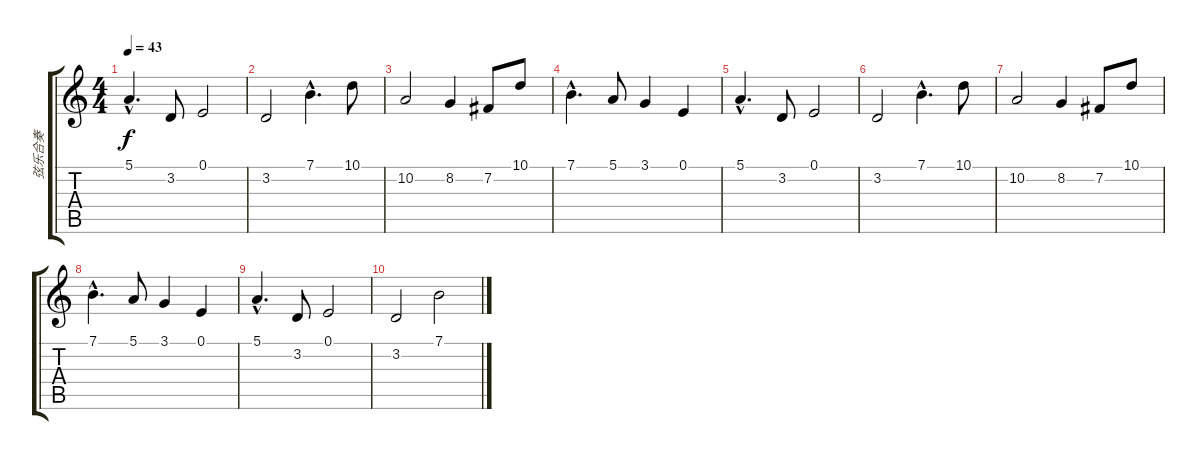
\track ("弦乐合奏" "弦乐合奏") {instrument stringensemble2}
\staff {score tabs}
\tuning (E4 B3 G3 D3 A2 E2) {hide}
\ts (4 4)
\tempo 43
\clef g2
\ks c
5.1{hac}.4{d dy f} 3.2.8 0.1.2 |
3.2.2 7.1{hac}.4{d} 10.1.8 |
10.2.2 8.2.4 7.2.8 10.1.8 |
7.1{hac}.4{d} 5.1.8 3.1.4 0.1.4 |
5.1{hac}.4{d} 3.2.8 0.1.2 |
3.2.2 7.1{hac}.4{d} 10.1.8 |
10.2.2 8.2.4 7.2.8 10.1.8 |
7.1{hac}.4{d} 5.1.8 3.1.4 0.1.4 |
5.1{hac}.4{d} 3.2.8 0.1.2 |
3.2.2 7.1.2
